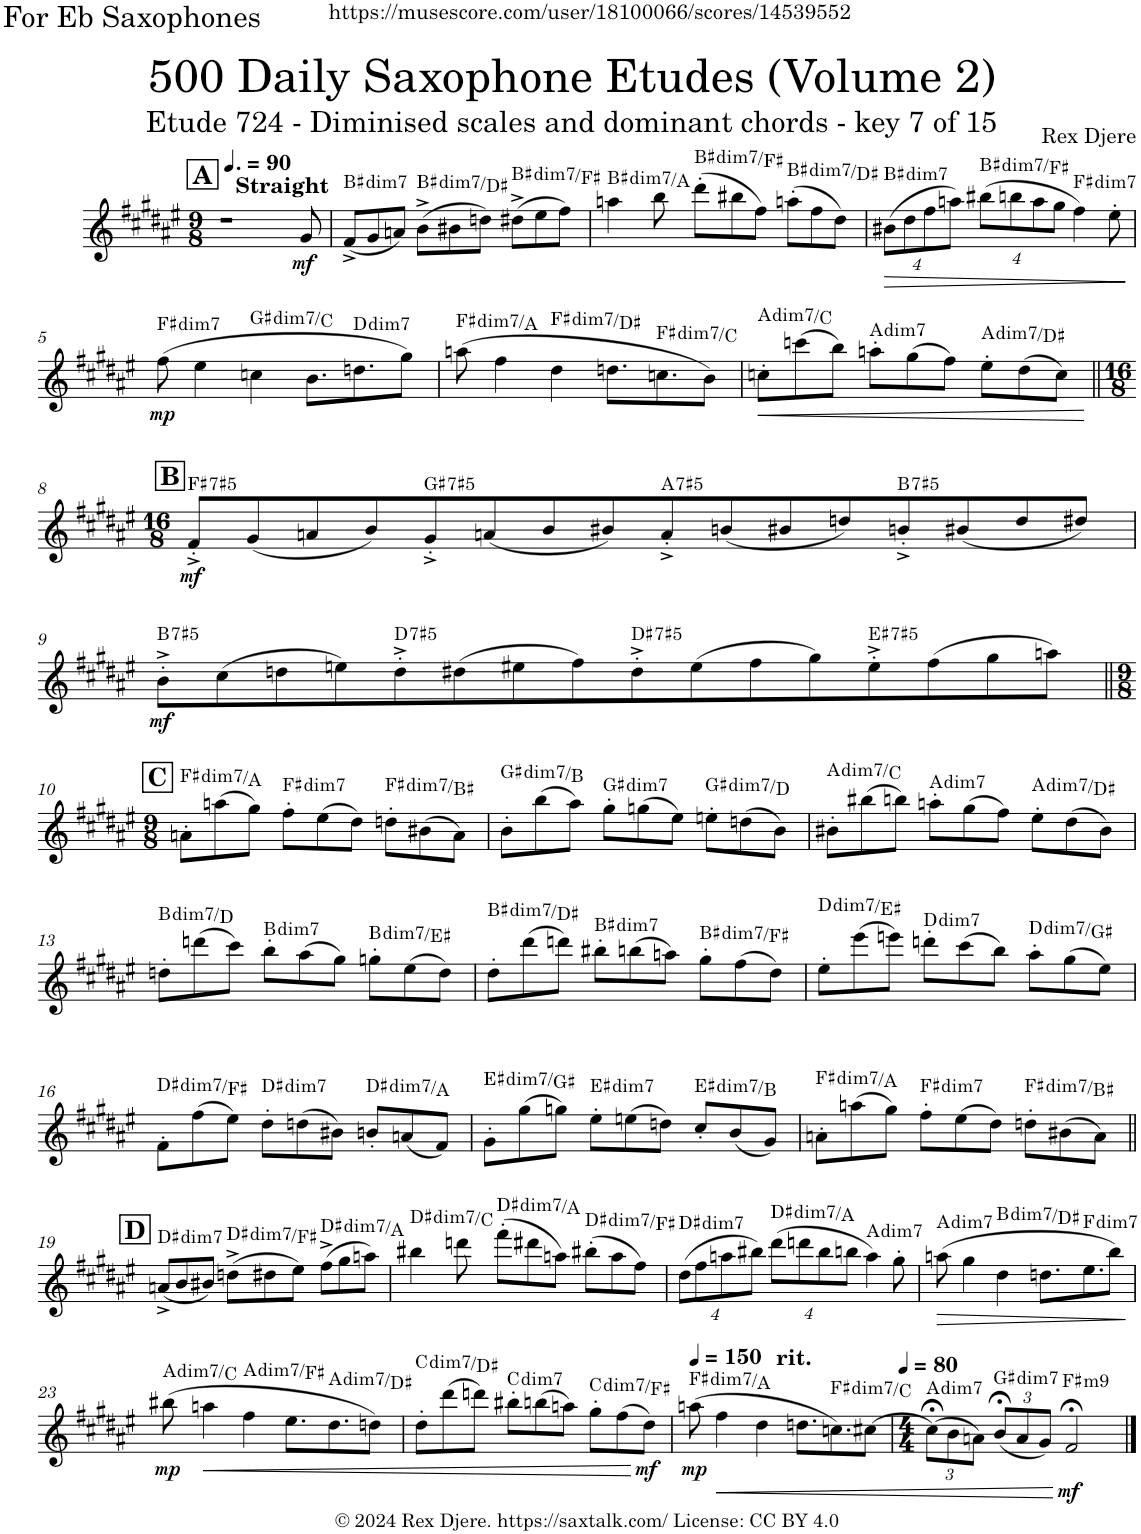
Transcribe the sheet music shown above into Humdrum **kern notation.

**kern	**dynam	**harte
*part1	*part1	*part1
*staff1	*staff1	*
*I"Alto Saxophone	*	*
*I'A. Sax.	*	*
*clefG2	*	*
*Trd5c9	*	*
*k[f#c#g#d#a#e#]	*	*
*M9/8	*	*
*MM135	*	*
!!LO:REH:place=s1:a:B:cj:fs=14:t=A
=1	=1	=1
1r	.	.
!LO:TX:a:B:t=Straight	!	!
!	!LO:DY:b	!
8g#/	mf	.
=2	=2	=2
!	!	!LO:H:kt=dim7
(8f#^/L	.	B#:dim7
8g#/	.	.
8an/J)	.	.
!	!	!LO:H:kt=dim7
(8b^\L	.	B#:dim7/b3
8b#X\	.	.
8ddn\J)	.	.
!	!	!LO:H:kt=dim7
(8dd#X^\L	.	B#:dim7/b5
8ee#\	.	.
8ff#\J)	.	.
=3	=3	=3
!	!	!LO:H:kt=dim7
4aan\	.	B#:dim7/bb7
8bb\	.	.
!	!	!LO:H:kt=dim7
(8ddd#'\L	.	B#:dim7/b5
8bb#X\	.	.
8ff#\J)	.	.
!	!	!LO:H:kt=dim7
(8aan'\L	.	B#:dim7/b3
8ff#\	.	.
8dd#\J)	.	.
=4	=4	=4
*Xbrackettup	*	*
!	!LO:HP:b	!LO:H:kt=dim7
(32%3b#X\L	>	B#:dim7
32%3dd#\	.	.
32%3ff#\	.	.
32%3aan\J)	.	.
!	!	!LO:H:kt=dim7
(32%3bb#X\L	.	B#:dim7/b5
32%3bbn\	.	.
32%3aa\	.	.
32%3gg#\J	.	.
!	!	!LO:H:kt=dim7
4ff#\)	.	F#:dim7
8ee#'\	.	.
.	]	.
!!LO:LB:g=z
=5	=5	=5
!	!LO:DY:b	!LO:H:kt=dim7
(8ff#\	mp	F#:dim7
4ee#\	.	.
!	!	!LO:H:kt=dim7
4ccn\	.	G#:dim7/b4
8.b\L	.	.
!	!	!LO:H:kt=dim7
8.ddn\	.	D:dim7
8gg#\J)	.	.
=6	=6	=6
!	!	!LO:H:kt=dim7
(8aan\	.	F#:dim7/b3
4ff#\	.	.
!	!	!LO:H:kt=dim7
4dd#\	.	F#:dim7/6
8.ddn\L	.	.
!	!	!LO:H:kt=dim7
8.ccn\	.	F#:dim7/b5
8b\J)	.	.
=7	=7	=7
!	!LO:HP:b	!LO:H:kt=dim7
8ccn'\L	<	A:dim7/b3
(8cccn\	.	.
8bb\J)	.	.
!	!	!LO:H:kt=dim7
8aan'\L	.	A:dim7
(8gg#\	.	.
8ff#\J)	.	.
!	!	!LO:H:kt=dim7
8ee#'\L	.	A:dim7/#4
(8dd#\	.	.
8cc\J)	.	.
.	[	.
!!LO:LB:g=z
!!LO:REH:place=s1:a:B:cj:fs=14:t=B
=8||	=8||	=8||
*M16/8	*	*
!	!LO:DY:b	!LO:H:kt=7
8f#'^/L	mf	F#:(3,#5,b7)
(8g#/	.	.
8an/	.	.
8b/)	.	.
!	!	!LO:H:kt=7
8g#'^/	.	G#:(3,#5,b7)
(8an/	.	.
8b/	.	.
8b#X/)	.	.
!	!	!LO:H:kt=7
8a'^/	.	A:(3,#5,b7)
(8bn/	.	.
8b#X/	.	.
8ddn/)	.	.
!	!	!LO:H:kt=7
8bn'^/	.	B:(3,#5,b7)
(8b#X/	.	.
8dd/	.	.
8dd#X/J)	.	.
!!LO:LB:g=z
=9	=9	=9
!	!LO:DY:b	!LO:H:kt=7
8b'^\L	mf	B:(3,#5,b7)
(8cc#\	.	.
8ddn\	.	.
8een\)	.	.
!	!	!LO:H:kt=7
8dd'^\	.	D:(3,#5,b7)
(8dd#X\	.	.
8ee#X\	.	.
8ff#\)	.	.
!	!	!LO:H:kt=7
8dd#'^\	.	D#:(3,#5,b7)
(8ee#\	.	.
8ff#\	.	.
8gg#\)	.	.
!	!	!LO:H:kt=7
8ee#'^\	.	E#:(3,#5,b7)
(8ff#\	.	.
8gg#\	.	.
8aan\J)	.	.
!!LO:LB:g=z
!!LO:REH:place=s1:a:B:cj:fs=14:t=C
=10||	=10||	=10||
*M9/8	*	*
!	!	!LO:H:kt=dim7
8an'\L	.	F#:dim7/b3
(8aan\	.	.
8gg#\J)	.	.
!	!	!LO:H:kt=dim7
8ff#'\L	.	F#:dim7
(8ee#\	.	.
8dd#\J)	.	.
!	!	!LO:H:kt=dim7
8ddn'\L	.	F#:dim7/#4
(8b#X\	.	.
8a\J)	.	.
=11	=11	=11
!	!	!LO:H:kt=dim7
8b'\L	.	G#:dim7/b3
(8bb\	.	.
8aa#\J)	.	.
!	!	!LO:H:kt=dim7
8gg#'\L	.	G#:dim7
(8ggn\	.	.
8ee#\J)	.	.
!	!	!LO:H:kt=dim7
8een'\L	.	G#:dim7/b5
(8ddn\	.	.
8b\J)	.	.
=12	=12	=12
!	!	!LO:H:kt=dim7
8b#X'\L	.	A:dim7/b3
(8bb#X\	.	.
8bbn\J)	.	.
!	!	!LO:H:kt=dim7
8aan'\L	.	A:dim7
(8gg#\	.	.
8ff#\J)	.	.
!	!	!LO:H:kt=dim7
8ee#'\L	.	A:dim7/#4
(8dd#\	.	.
8b#\J)	.	.
!!LO:LB:g=z
=13	=13	=13
!	!	!LO:H:kt=dim7
8ddn'\L	.	B:dim7/b3
(8dddn\	.	.
8ccc#\J)	.	.
!	!	!LO:H:kt=dim7
8bb'\L	.	B:dim7
(8aa#\	.	.
8gg#\J)	.	.
!	!	!LO:H:kt=dim7
8ggn'\L	.	B:dim7/#4
(8ee#\	.	.
8dd\J)	.	.
=14	=14	=14
!	!	!LO:H:kt=dim7
8dd#'\L	.	B#:dim7/b3
(8ddd#\	.	.
8dddn\J)	.	.
!	!	!LO:H:kt=dim7
8bb#X'\L	.	B#:dim7
(8bbn\	.	.
8aan\J)	.	.
!	!	!LO:H:kt=dim7
8gg#'\L	.	B#:dim7/b5
(8ff#\	.	.
8dd#\J)	.	.
=15	=15	=15
!	!	!LO:H:kt=dim7
8ee#'\L	.	D:dim7/#2
(8eee#\	.	.
8eeen\J)	.	.
!	!	!LO:H:kt=dim7
8dddn'\L	.	D:dim7
(8ccc#\	.	.
8bb\J)	.	.
!	!	!LO:H:kt=dim7
8aa#'\L	.	D:dim7/#4
(8gg#\	.	.
8ee#\J)	.	.
!!LO:LB:g=z
=16	=16	=16
!	!	!LO:H:kt=dim7
8f#'\L	.	D#:dim7/b3
(8ff#\	.	.
8ee#\J)	.	.
!	!	!LO:H:kt=dim7
8dd#'\L	.	D#:dim7
(8ddn\	.	.
8b#X\J)	.	.
!	!	!LO:H:kt=dim7
8bn'/L	.	D#:dim7/b5
(8an/	.	.
8f#/J)	.	.
=17	=17	=17
!	!	!LO:H:kt=dim7
8g#'\L	.	E#:dim7/b3
(8gg#\	.	.
8ggn\J)	.	.
!	!	!LO:H:kt=dim7
8ee#'\L	.	E#:dim7
(8een\	.	.
8ddn\J)	.	.
!	!	!LO:H:kt=dim7
8cc#'/L	.	E#:dim7/b5
(8b/	.	.
8g#/J)	.	.
=18	=18	=18
!	!	!LO:H:kt=dim7
8an'\L	.	F#:dim7/b3
(8aan\	.	.
8gg#\J)	.	.
!	!	!LO:H:kt=dim7
8ff#'\L	.	F#:dim7
(8ee#\	.	.
8dd#\J)	.	.
!	!	!LO:H:kt=dim7
8ddn'\L	.	F#:dim7/#4
(8b#X\	.	.
8a\J)	.	.
!!LO:LB:g=z
!!LO:REH:place=s1:a:B:cj:fs=14:t=D
=19||	=19||	=19||
!	!	!LO:H:kt=dim7
(8an^/L	.	D#:dim7
8b/	.	.
8b#X/J)	.	.
!	!	!LO:H:kt=dim7
(8ddn^\L	.	D#:dim7/b3
8dd#X\	.	.
8ee#\J)	.	.
!	!	!LO:H:kt=dim7
(8ff#^\L	.	D#:dim7/b5
8gg#\	.	.
8aan\J)	.	.
=20	=20	=20
!	!	!LO:H:kt=dim7
4bb#X\	.	D#:dim7/bb7
8dddn\	.	.
!	!	!LO:H:kt=dim7
(8fff#'\L	.	D#:dim7/b5
8ddd#X\	.	.
8aan\J)	.	.
!	!	!LO:H:kt=dim7
(8bb#X'\L	.	D#:dim7/b3
8aa\	.	.
8ff#\J)	.	.
=21	=21	=21
!	!	!LO:H:kt=dim7
(32%3dd#\L	.	D#:dim7
32%3ff#\	.	.
32%3aan\	.	.
32%3bb#X\J)	.	.
!	!	!LO:H:kt=dim7
(32%3ddd#\L	.	D#:dim7/b5
32%3dddn\	.	.
32%3bb#\	.	.
32%3bbn\J	.	.
!	!	!LO:H:kt=dim7
4aa\)	.	A:dim7
8gg#'\	.	.
=22	=22	=22
!	!LO:HP:b	!LO:H:kt=dim7
(8aan\	>	A:dim7
4gg#\	.	.
!	!	!LO:H:kt=dim7
4dd#\	.	B:dim7/3
8.ddn\L	.	.
!	!	!LO:H:kt=dim7
8.ee#\	.	F:dim7
8bb\J)	.	.
.	]	.
!!LO:LB:g=z
=23	=23	=23
!	!LO:DY:b	!LO:H:kt=dim7
(8bb#X\	mp	A:dim7/b3
!	!LO:HP:b	!
4aan\	<	.
!	!	!LO:H:kt=dim7
4ff#\	.	A:dim7/6
8.ee#\L	.	.
!	!	!LO:H:kt=dim7
8.dd#\	.	A:dim7/#4
8ddn\J)	.	.
=24	=24	=24
!	!	!LO:H:kt=dim7
8dd#'\L	.	C:dim7/#2
(8ddd#\	.	.
8dddn\J)	.	.
!	!	!LO:H:kt=dim7
8bb#X'\L	.	C:dim7
(8bbn\	.	.
8aan\J)	.	.
!	!	!LO:H:kt=dim7
8gg#'\L	.	C:dim7/#4
(8ff#\	.	.
!	!LO:DY:n=1:b	!
8dd#\J)	[ mf	.
=25	=25	=25
*MM150	*	*
!	!LO:DY:b	!LO:H:kt=dim7
(8aan\	mp	F#:dim7/b3
!	!LO:HP:b	!
4ff#\	<	.
!LO:TX:a:t=rit.	!	!
4dd#\	.	.
8.ddn\L	.	.
!	!	!LO:H:kt=dim7
8.ccn\)	.	F#:dim7/b5
[8cc#X\J	.	.
=26	=26	=26
*M4/4	*	*
*MM80	*	*
!	!	!LO:H:kt=dim7
(12cc#;<\L]	.	A:dim7
12b\	.	.
12an\J)	.	.
!	!	!LO:H:kt=dim7
(12b;</L	.	G#:dim7
12a/	.	.
12g#/J)	.	.
!	!LO:DY:n=1:b	!LO:H:kt=m9
2f#;</	[ mf	F#:min9
==	==	==
*-	*-	*-
